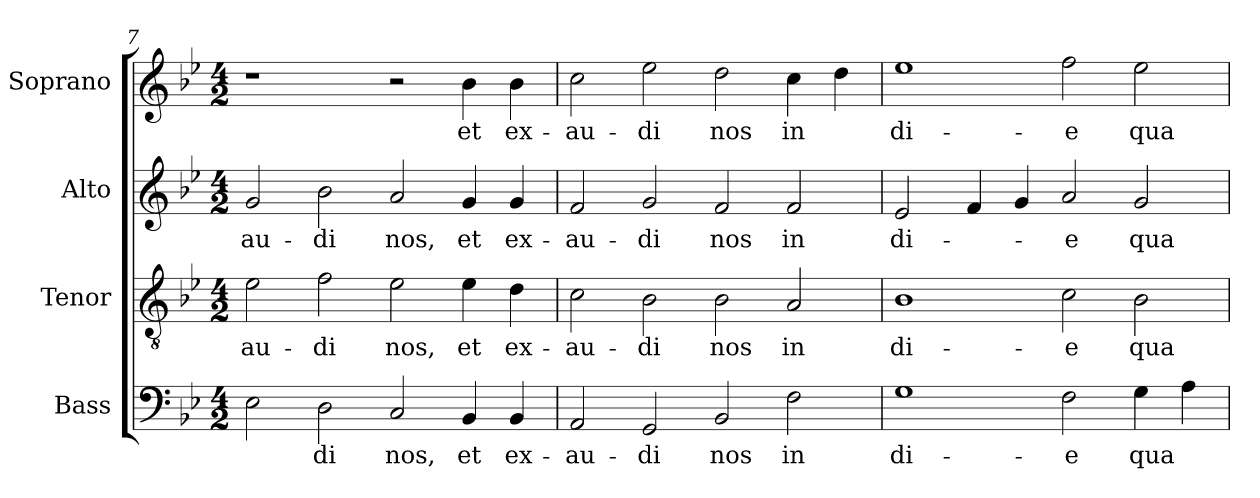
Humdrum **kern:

**kern	**text	**kern	**text	**kern	**text	**kern	**text
*part4	*part4	*part3	*part3	*part2	*part2	*part1	*part1
*staff4	*staff4	*staff3	*staff3	*staff2	*staff2	*staff1	*staff1
*I"Bass	*	*I"Tenor	*	*I"Alto	*	*I"Soprano	*
*clefF4	*	*clefGv2	*	*clefG2	*	*clefG2	*
*k[b-e-]	*	*k[b-e-]	*	*k[b-e-]	*	*k[b-e-]	*
*B-:	*	*B-:	*	*B-:	*	*B-:	*
*M4/2	*	*M4/2	*	*M4/2	*	*M4/2	*
=7	=7	=7	=7	=7	=7	=7	=7
!	!	!	!LO:LY:b	!	!LO:LY:b	!	!
2E-\	.	2e-\	-au-	2g/	-au-	1r	.
!	!LO:LY:b	!	!LO:LY:b	!	!LO:LY:b	!	!
2D\	-di	2f\	-di	2b-\	-di	.	.
!	!LO:LY:b	!	!LO:LY:b	!	!LO:LY:b	!	!
2C/	nos,	2e-\	nos,	2a/	nos,	2r	.
!	!LO:LY:b	!	!LO:LY:b	!	!LO:LY:b	!	!LO:LY:b
4BB-/	et	4e-\	et	4g/	et	4b-\	et
!	!LO:LY:b	!	!LO:LY:b	!	!LO:LY:b	!	!LO:LY:b
4BB-/	ex-	4d\	ex-	4g/	ex-	4b-\	ex-
=8	=8	=8	=8	=8	=8	=8	=8
!	!LO:LY:b	!	!LO:LY:b	!	!LO:LY:b	!	!LO:LY:b
2AA/	-au-	2c\	-au-	2f/	-au-	2cc\	-au-
!	!LO:LY:b	!	!LO:LY:b	!	!LO:LY:b	!	!LO:LY:b
2GG/	-di	2B-\	-di	2g/	-di	2ee-\	-di
!	!LO:LY:b	!	!LO:LY:b	!	!LO:LY:b	!	!LO:LY:b
2BB-/	nos	2B-\	nos	2f/	nos	2dd\	nos
!	!LO:LY:b	!	!LO:LY:b	!	!LO:LY:b	!	!LO:LY:b
2F\	in	2A/	in	2f/	in	4cc\	in
.	.	.	.	.	.	4dd\	.
=9	=9	=9	=9	=9	=9	=9	=9
!	!LO:LY:b	!	!LO:LY:b	!	!LO:LY:b	!	!LO:LY:b
1G	di-	1B-	di-	2e-/	di-	1ee-	di-
.	.	.	.	4f/	.	.	.
.	.	.	.	4g/	.	.	.
!	!LO:LY:b	!	!LO:LY:b	!	!LO:LY:b	!	!LO:LY:b
2F\	-e	2c\	-e	2a/	-e	2ff\	-e
!	!LO:LY:b	!	!LO:LY:b	!	!LO:LY:b	!	!LO:LY:b
4G\	qua	2B-\	qua	2g/	qua	2ee-\	qua
4A\	.	.	.	.	.	.	.
=	=	=	=	=	=	=	=
*-	*-	*-	*-	*-	*-	*-	*-
